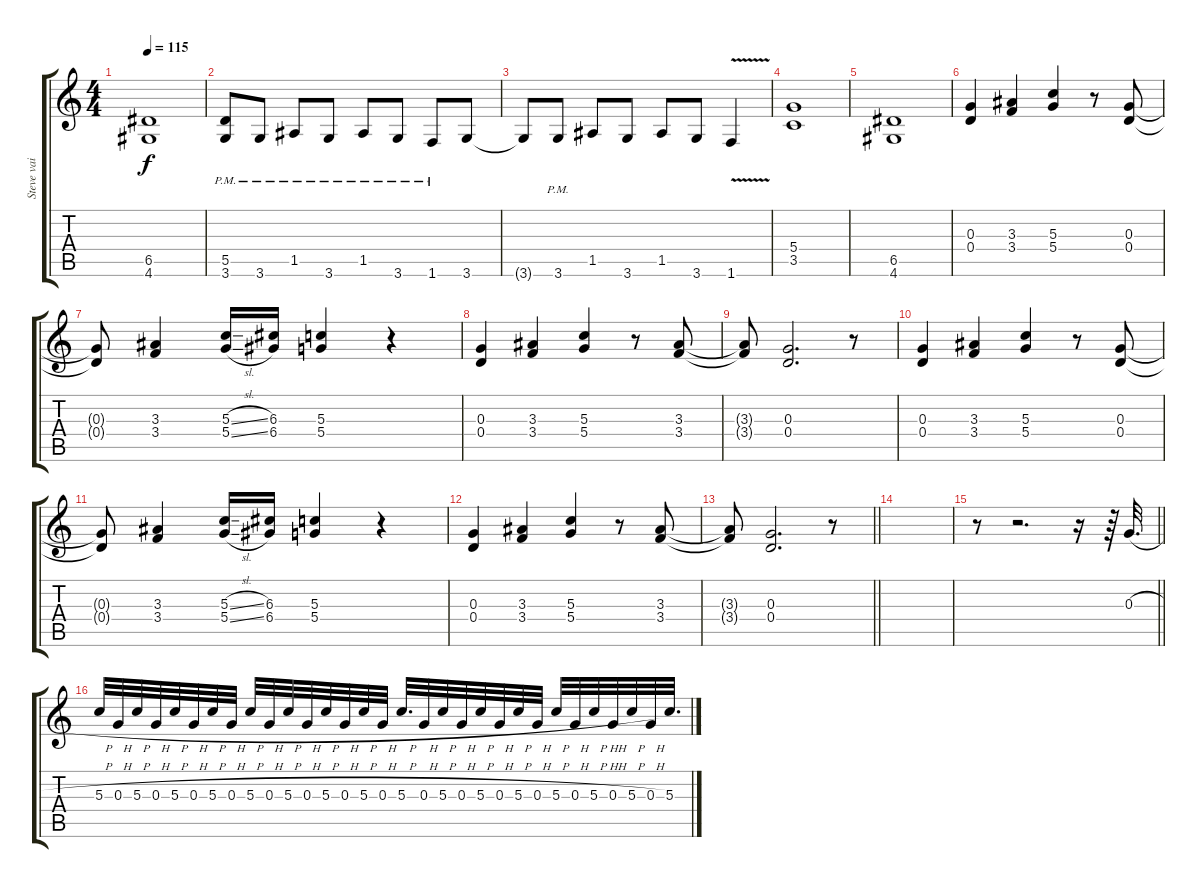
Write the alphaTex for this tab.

\track ("Steve vai" "Steve vai") {instrument distortionguitar}
\staff {score tabs}
\tuning (E4 B3 G3 D3 A2 E2) {hide}
\ts (4 4)
\tempo 115
\clef g2
\ks c
(6.5 4.6).1{dy f} |
(5.5 3.6{pm}).8 3.6{pm}.8 1.5{pm}.8 3.6{pm}.8 1.5{pm}.8 3.6{pm}.8 1.6{pm}.8 3.6.8 |
3.6{t}.8 3.6{pm}.8 1.5.8 3.6.8 1.5.8 3.6.8 1.6{v}.4 |
(5.4 3.5).1 |
(6.5 4.6).1 |
(0.3 0.4).4 (3.3 3.4).4 (5.3 5.4).4 r.8 (0.3 0.4).8 |
(0.3{t} 0.4{t}).8 (3.3 3.4).4 (5.3{sl} 5.4{sl}).16 (6.3 6.4).16 (5.3 5.4).4 r.4 |
(0.3 0.4).4 (3.3 3.4).4 (5.3 5.4).4 r.8 (3.3 3.4).8 |
(3.3{t} 3.4{t}).8 (0.3 0.4).2{d} r.8 |
(0.3 0.4).4 (3.3 3.4).4 (5.3 5.4).4 r.8 (0.3 0.4).8 |
(0.3{t} 0.4{t}).8 (3.3 3.4).4 (5.3{sl} 5.4{sl}).16 (6.3 6.4).16 (5.3 5.4).4 r.4 |
(0.3 0.4).4 (3.3 3.4).4 (5.3 5.4).4 r.8 (3.3 3.4).8 |
\barLineRight lightlight
(3.3{t} 3.4{t}).8 (0.3 0.4).2{d} r.8 |
|
\barLineRight lightlight
r.8 r.2{d} r.16 r.64 0.3{h}.32{d} |
5.3{h}.32 0.3{h}.32 5.3{h}.32 0.3{h}.32 5.3{h}.32 0.3{h}.32 5.3{h}.32 0.3{h}.32 5.3{h}.32 0.3{h}.32 5.3{h}.32 0.3{h}.32 5.3{h}.32 0.3{h}.32 5.3{h}.32 0.3{h}.32 5.3{h}.32{d} 0.3{h}.32 5.3{h}.32 0.3{h}.32 5.3{h}.32 0.3{h}.32 5.3{h}.32 0.3{h}.32 5.3{h}.32 0.3{h}.32 5.3{h}.32 0.3{h}.32 5.3{h}.32 0.3{h}.32 5.3{sl}.32{d}
